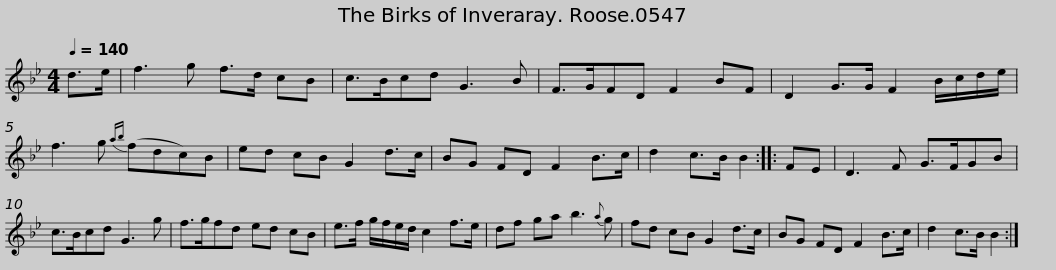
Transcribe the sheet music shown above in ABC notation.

X:1
L:1/8
Q:1/4=140
M:4/4
I:linebreak $
K:Bb
V:1 treble
V:1
 d>e | f3 g f>d cB | c>Bcd G3 B | F>GFD F2 BF | D2 G>G F2 B/c/d/e/ | %5
 f3 g{ab} (fdc)B |$ ed cB G2 d>c | BG FD F2 B>c | d2 c>B B2 :: FE | %10
 D3 F G>FGB | c>Bcd G3 g |$ f>gfd ed cB | e>f g/f/e/d/ c2 f>e | df ga b3{a} g | %15
 fd cB G2 d>c | BG FD F2 B>c |$ d2 c>B B2 :| %18
